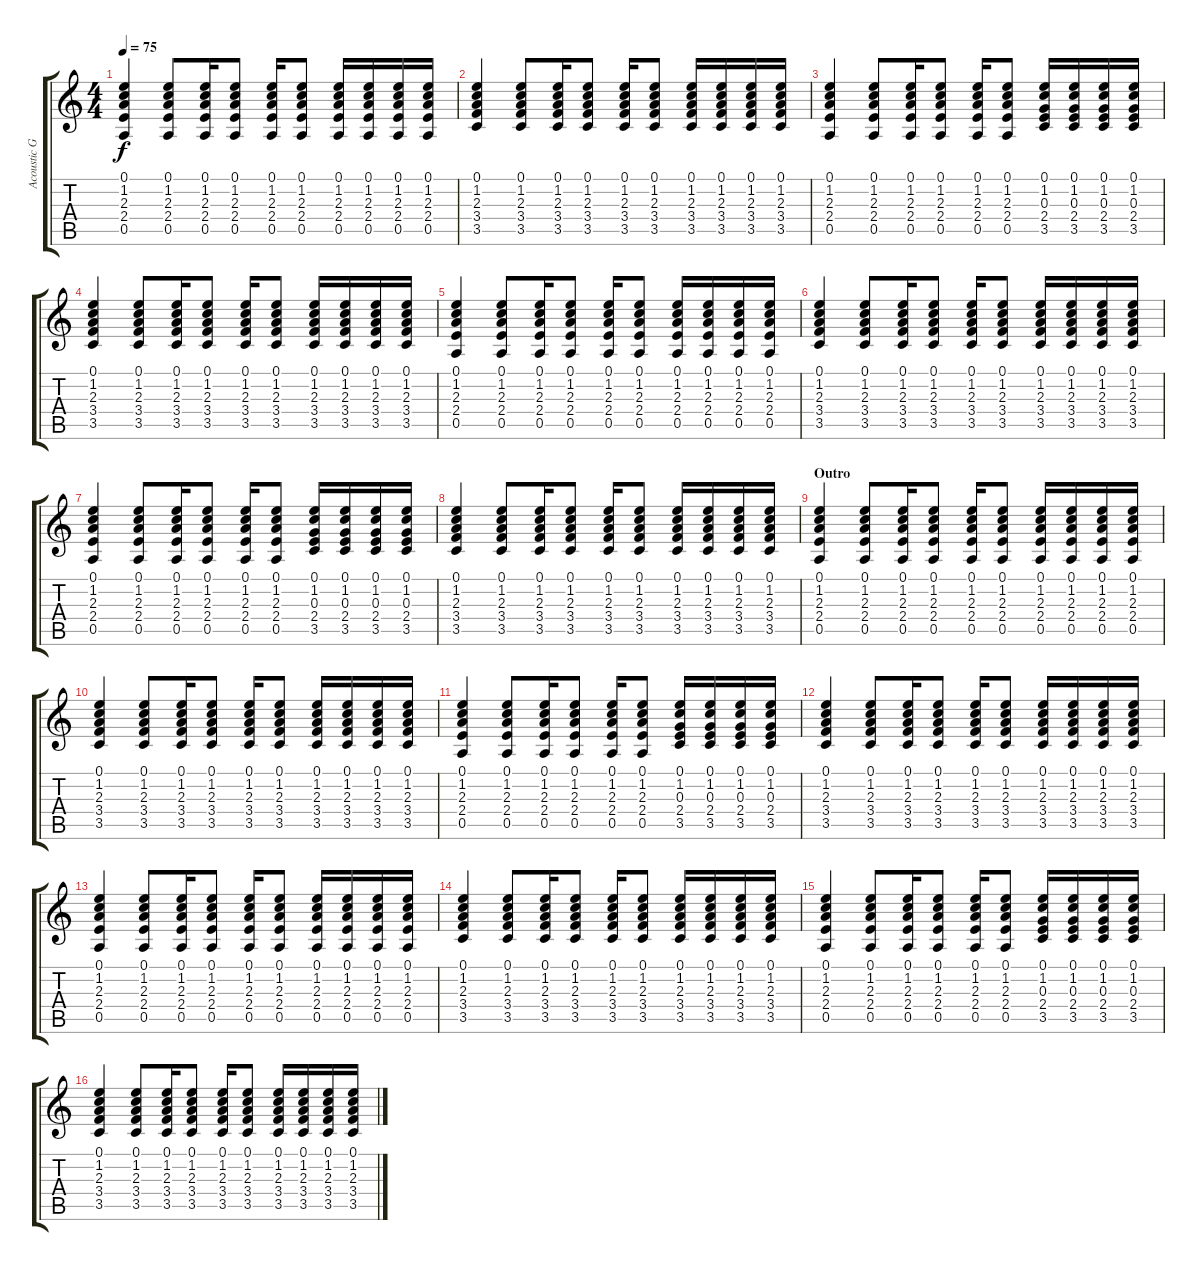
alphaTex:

\track ("Acoustic Guitar" "Acoustic G") {instrument acousticguitarsteel}
\staff {score tabs}
\tuning (E4 B3 G3 D3 A2 E2) {hide}
\ts (4 4)
\tempo 75
\clef g2
\ks c
(0.1 1.2 2.3 2.4 0.5).4{dy f} (0.1 1.2 2.3 2.4 0.5).8 (0.1 1.2 2.3 2.4 0.5).16 (0.1 1.2 2.3 2.4 0.5).8 (0.1 1.2 2.3 2.4 0.5).16 (0.1 1.2 2.3 2.4 0.5).8 (0.1 1.2 2.3 2.4 0.5).16 (0.1 1.2 2.3 2.4 0.5).16 (0.1 1.2 2.3 2.4 0.5).16 (0.1 1.2 2.3 2.4 0.5).16 |
(0.1 1.2 2.3 3.4 3.5).4 (0.1 1.2 2.3 3.4 3.5).8 (0.1 1.2 2.3 3.4 3.5).16 (0.1 1.2 2.3 3.4 3.5).8 (0.1 1.2 2.3 3.4 3.5).16 (0.1 1.2 2.3 3.4 3.5).8 (0.1 1.2 2.3 3.4 3.5).16 (0.1 1.2 2.3 3.4 3.5).16 (0.1 1.2 2.3 3.4 3.5).16 (0.1 1.2 2.3 3.4 3.5).16 |
(0.1 1.2 2.3 2.4 0.5).4 (0.1 1.2 2.3 2.4 0.5).8 (0.1 1.2 2.3 2.4 0.5).16 (0.1 1.2 2.3 2.4 0.5).8 (0.1 1.2 2.3 2.4 0.5).16 (0.1 1.2 2.3 2.4 0.5).8 (0.1 1.2 0.3 2.4 3.5).16 (0.1 1.2 0.3 2.4 3.5).16 (0.1 1.2 0.3 2.4 3.5).16 (0.1 1.2 0.3 2.4 3.5).16 |
(0.1 1.2 2.3 3.4 3.5).4 (0.1 1.2 2.3 3.4 3.5).8 (0.1 1.2 2.3 3.4 3.5).16 (0.1 1.2 2.3 3.4 3.5).8 (0.1 1.2 2.3 3.4 3.5).16 (0.1 1.2 2.3 3.4 3.5).8 (0.1 1.2 2.3 3.4 3.5).16 (0.1 1.2 2.3 3.4 3.5).16 (0.1 1.2 2.3 3.4 3.5).16 (0.1 1.2 2.3 3.4 3.5).16 |
(0.1 1.2 2.3 2.4 0.5).4 (0.1 1.2 2.3 2.4 0.5).8 (0.1 1.2 2.3 2.4 0.5).16 (0.1 1.2 2.3 2.4 0.5).8 (0.1 1.2 2.3 2.4 0.5).16 (0.1 1.2 2.3 2.4 0.5).8 (0.1 1.2 2.3 2.4 0.5).16 (0.1 1.2 2.3 2.4 0.5).16 (0.1 1.2 2.3 2.4 0.5).16 (0.1 1.2 2.3 2.4 0.5).16 |
(0.1 1.2 2.3 3.4 3.5).4 (0.1 1.2 2.3 3.4 3.5).8 (0.1 1.2 2.3 3.4 3.5).16 (0.1 1.2 2.3 3.4 3.5).8 (0.1 1.2 2.3 3.4 3.5).16 (0.1 1.2 2.3 3.4 3.5).8 (0.1 1.2 2.3 3.4 3.5).16 (0.1 1.2 2.3 3.4 3.5).16 (0.1 1.2 2.3 3.4 3.5).16 (0.1 1.2 2.3 3.4 3.5).16 |
(0.1 1.2 2.3 2.4 0.5).4 (0.1 1.2 2.3 2.4 0.5).8 (0.1 1.2 2.3 2.4 0.5).16 (0.1 1.2 2.3 2.4 0.5).8 (0.1 1.2 2.3 2.4 0.5).16 (0.1 1.2 2.3 2.4 0.5).8 (0.1 1.2 0.3 2.4 3.5).16 (0.1 1.2 0.3 2.4 3.5).16 (0.1 1.2 0.3 2.4 3.5).16 (0.1 1.2 0.3 2.4 3.5).16 |
(0.1 1.2 2.3 3.4 3.5).4 (0.1 1.2 2.3 3.4 3.5).8 (0.1 1.2 2.3 3.4 3.5).16 (0.1 1.2 2.3 3.4 3.5).8 (0.1 1.2 2.3 3.4 3.5).16 (0.1 1.2 2.3 3.4 3.5).8 (0.1 1.2 2.3 3.4 3.5).16 (0.1 1.2 2.3 3.4 3.5).16 (0.1 1.2 2.3 3.4 3.5).16 (0.1 1.2 2.3 3.4 3.5).16 |
\section ("" "Outro")
(0.1 1.2 2.3 2.4 0.5).4 (0.1 1.2 2.3 2.4 0.5).8 (0.1 1.2 2.3 2.4 0.5).16 (0.1 1.2 2.3 2.4 0.5).8 (0.1 1.2 2.3 2.4 0.5).16 (0.1 1.2 2.3 2.4 0.5).8 (0.1 1.2 2.3 2.4 0.5).16 (0.1 1.2 2.3 2.4 0.5).16 (0.1 1.2 2.3 2.4 0.5).16 (0.1 1.2 2.3 2.4 0.5).16 |
(0.1 1.2 2.3 3.4 3.5).4 (0.1 1.2 2.3 3.4 3.5).8 (0.1 1.2 2.3 3.4 3.5).16 (0.1 1.2 2.3 3.4 3.5).8 (0.1 1.2 2.3 3.4 3.5).16 (0.1 1.2 2.3 3.4 3.5).8 (0.1 1.2 2.3 3.4 3.5).16 (0.1 1.2 2.3 3.4 3.5).16 (0.1 1.2 2.3 3.4 3.5).16 (0.1 1.2 2.3 3.4 3.5).16 |
(0.1 1.2 2.3 2.4 0.5).4 (0.1 1.2 2.3 2.4 0.5).8 (0.1 1.2 2.3 2.4 0.5).16 (0.1 1.2 2.3 2.4 0.5).8 (0.1 1.2 2.3 2.4 0.5).16 (0.1 1.2 2.3 2.4 0.5).8 (0.1 1.2 0.3 2.4 3.5).16 (0.1 1.2 0.3 2.4 3.5).16 (0.1 1.2 0.3 2.4 3.5).16 (0.1 1.2 0.3 2.4 3.5).16 |
(0.1 1.2 2.3 3.4 3.5).4 (0.1 1.2 2.3 3.4 3.5).8 (0.1 1.2 2.3 3.4 3.5).16 (0.1 1.2 2.3 3.4 3.5).8 (0.1 1.2 2.3 3.4 3.5).16 (0.1 1.2 2.3 3.4 3.5).8 (0.1 1.2 2.3 3.4 3.5).16 (0.1 1.2 2.3 3.4 3.5).16 (0.1 1.2 2.3 3.4 3.5).16 (0.1 1.2 2.3 3.4 3.5).16 |
(0.1 1.2 2.3 2.4 0.5).4 (0.1 1.2 2.3 2.4 0.5).8 (0.1 1.2 2.3 2.4 0.5).16 (0.1 1.2 2.3 2.4 0.5).8 (0.1 1.2 2.3 2.4 0.5).16 (0.1 1.2 2.3 2.4 0.5).8 (0.1 1.2 2.3 2.4 0.5).16 (0.1 1.2 2.3 2.4 0.5).16 (0.1 1.2 2.3 2.4 0.5).16 (0.1 1.2 2.3 2.4 0.5).16 |
(0.1 1.2 2.3 3.4 3.5).4 (0.1 1.2 2.3 3.4 3.5).8 (0.1 1.2 2.3 3.4 3.5).16 (0.1 1.2 2.3 3.4 3.5).8 (0.1 1.2 2.3 3.4 3.5).16 (0.1 1.2 2.3 3.4 3.5).8 (0.1 1.2 2.3 3.4 3.5).16 (0.1 1.2 2.3 3.4 3.5).16 (0.1 1.2 2.3 3.4 3.5).16 (0.1 1.2 2.3 3.4 3.5).16 |
(0.1 1.2 2.3 2.4 0.5).4 (0.1 1.2 2.3 2.4 0.5).8 (0.1 1.2 2.3 2.4 0.5).16 (0.1 1.2 2.3 2.4 0.5).8 (0.1 1.2 2.3 2.4 0.5).16 (0.1 1.2 2.3 2.4 0.5).8 (0.1 1.2 0.3 2.4 3.5).16 (0.1 1.2 0.3 2.4 3.5).16 (0.1 1.2 0.3 2.4 3.5).16 (0.1 1.2 0.3 2.4 3.5).16 |
(0.1 1.2 2.3 3.4 3.5).4 (0.1 1.2 2.3 3.4 3.5).8 (0.1 1.2 2.3 3.4 3.5).16 (0.1 1.2 2.3 3.4 3.5).8 (0.1 1.2 2.3 3.4 3.5).16 (0.1 1.2 2.3 3.4 3.5).8 (0.1 1.2 2.3 3.4 3.5).16 (0.1 1.2 2.3 3.4 3.5).16 (0.1 1.2 2.3 3.4 3.5).16 (0.1 1.2 2.3 3.4 3.5).16
